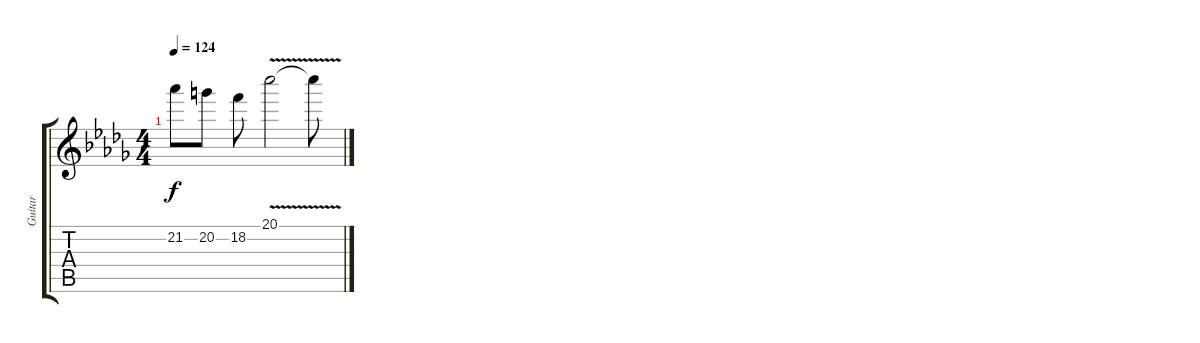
\track ("Guitar" "Guitar") {instrument distortionguitar}
\staff {score tabs}
\tuning (E4 B3 G3 D3 A2 E2) {hide}
\ts (4 4)
\tempo 124
\clef g2
\ks bbminor
21.2.8{dy f} 20.2.8 18.2.8 20.1{v}.2 20.1{t}.8
